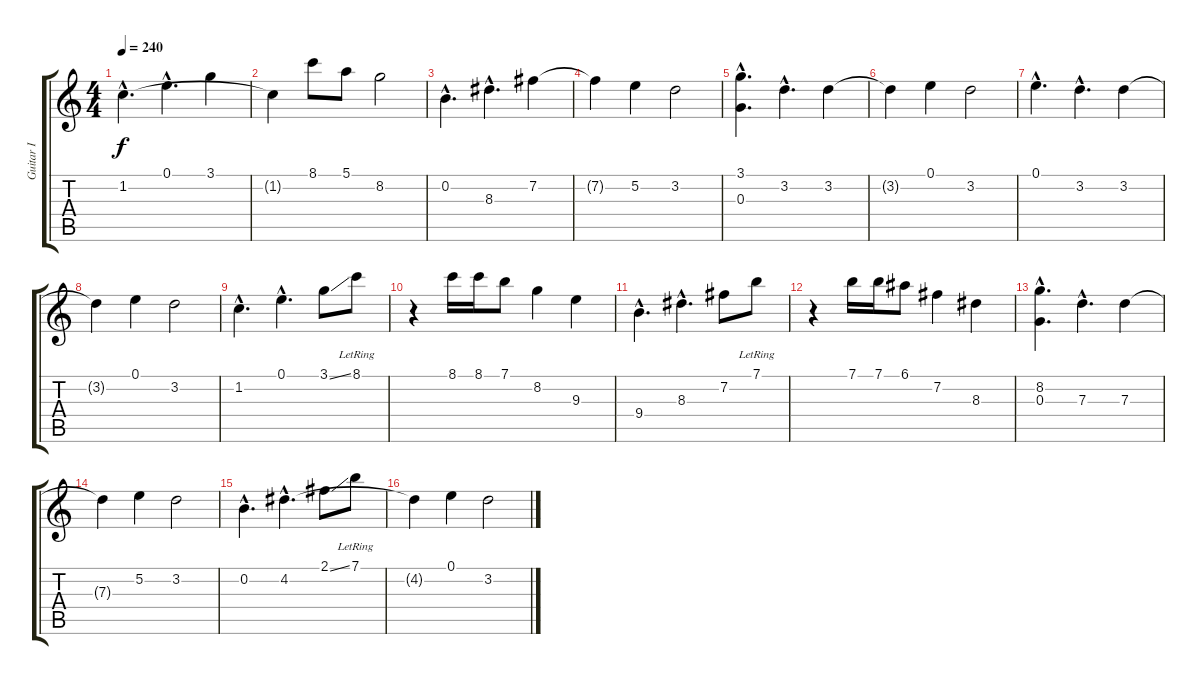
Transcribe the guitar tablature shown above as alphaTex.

\track ("Guitar I" "Guitar I") {instrument acousticguitarnylon}
\staff {score tabs}
\tuning (E4 B3 G3 D3 A2 E2) {hide}
\ts (4 4)
\tempo 240
\clef g2
\ks c
1.2{hac}.4{d dy f} 0.1{hac}.4{d} 3.1.4 |
1.2{t}.4 8.1.8 5.1.8 8.2.2 |
0.2{hac}.4{d} 8.3{hac}.4{d} 7.2.4 |
7.2{t}.4 5.2.4 3.2.2 |
(3.1{hac} 0.3{hac}).4{d} 3.2{hac}.4{d} 3.2.4 |
3.2{t}.4 0.1.4 3.2.2 |
0.1{hac}.4{d} 3.2{hac}.4{d} 3.2.4 |
3.2{t}.4 0.1.4 3.2.2 |
1.2{hac}.4{d} 0.1{hac}.4{d} 3.1{ss}.8 8.1{lr}.8 |
r.4 8.1.16 8.1.16 7.1.8 8.2.4 9.3.4 |
9.4{hac}.4{d} 8.3{hac}.4{d} 7.2.8 7.1{lr}.8 |
r.4 7.1.16 7.1.16 6.1.8 7.2.4 8.3.4 |
(8.2{hac} 0.3{hac}).4{d} 7.3{hac}.4{d} 7.3.4 |
7.3{t}.4 5.2.4 3.2.2 |
0.2{hac}.4{d} 4.2{hac}.4{d} 2.1{ss}.8 7.1{lr}.8 |
4.2{t}.4 0.1.4 3.2.2
